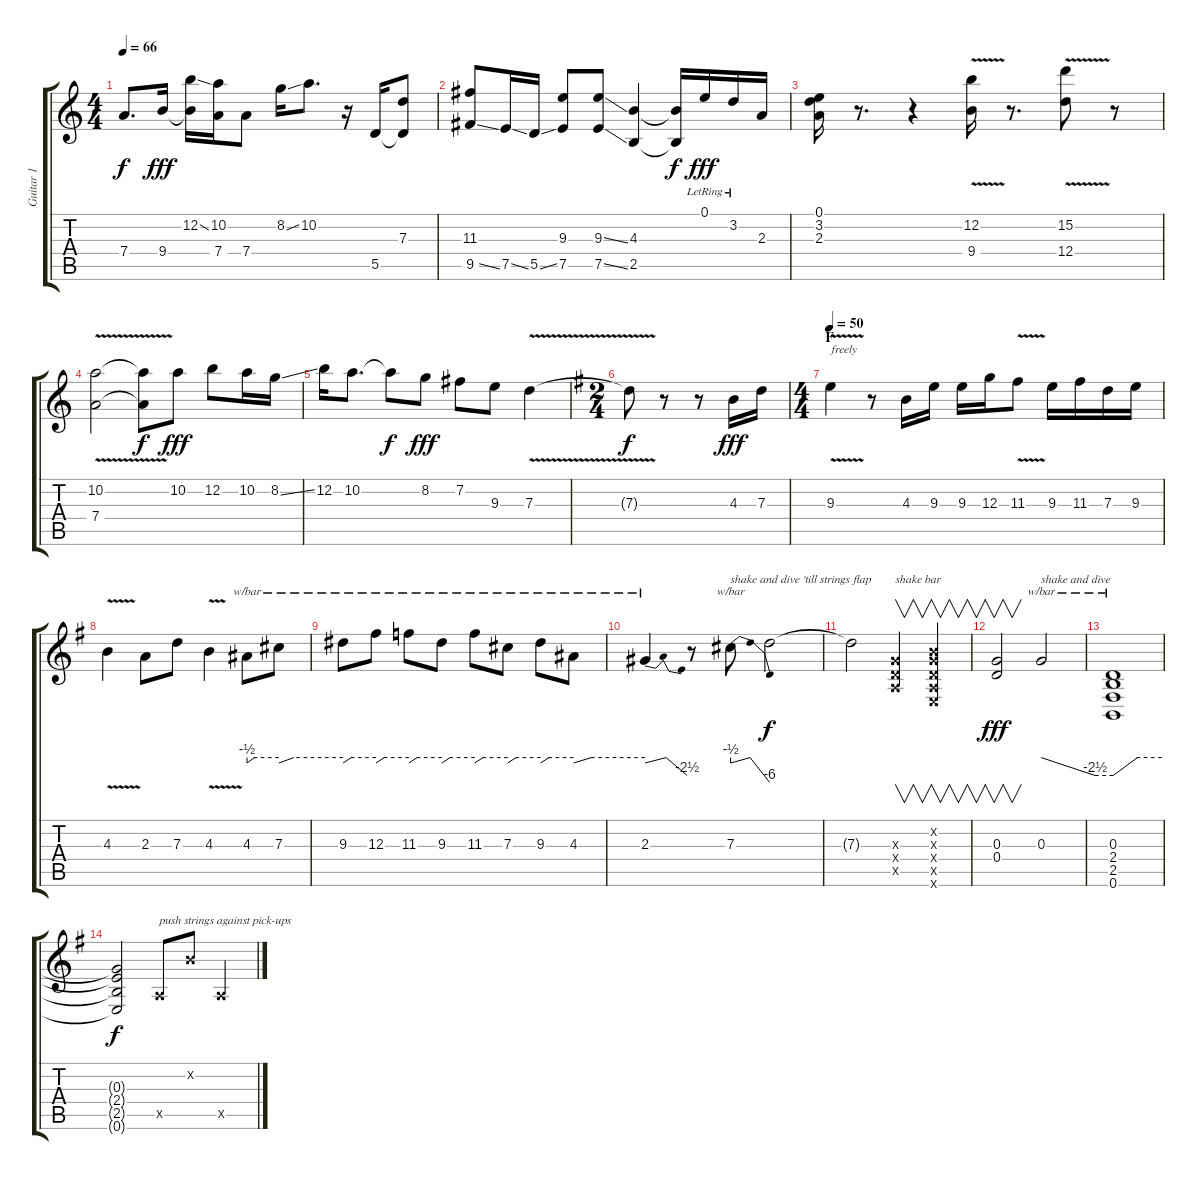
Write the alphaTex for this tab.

\track ("Guitar 1" "Guitar 1") {instrument electricguitarclean}
\staff {score tabs}
\tuning (E4 B3 G3 D3 A2 E2) {hide}
\ts (4 4)
\tempo 66
\clef g2
\ks c
7.4{t}.8{d dy f} 9.4.16{dy fff} (12.2{ss} 9.4{t}).16 (10.2 7.4).16 7.4.8 8.2{ss}.16 10.2.8{d} r.16 5.5.16 (7.3 5.5{t}).8 |
(11.3 9.5{ss}).8 7.5{ss}.16 5.5{ss}.16 (9.3 7.5).8 (9.3{ss} 7.5{ss}).8 (4.3 2.5).4 (4.3{t} 2.5{t}).16{dy f} 0.1{lr}.16{dy fff} 3.2{lr}.16 2.3.16 |
(0.1 3.2 2.3).16 r.8{d} r.4 (12.2{v} 9.4{v}).16 r.8{d} (15.2{v} 12.4{v}).8 r.8 |
(10.2{v} 7.4{v}).2 (10.2{t} 7.4{t}).8{dy f} 10.2.8{dy fff} 12.2.8 10.2.16 8.2{ss}.16 |
12.2.16 10.2.8{d} 10.2{t}.8{dy f} 8.2.8{dy fff} 7.2.8 9.3.8 7.3{v}.4 |
\ts (2 4)
\ks g
7.3{t}.8{dy f} r.8 r.8 4.3.16{dy fff} 7.3.16 |
\ts (4 4)
\section ("" "F")
\tempo 50
9.3{v}.4{txt "freely"} r.8 4.3.16 9.3.16 9.3.16 12.3.16 11.3{v}.8 9.3.16 11.3.16 7.3.16 9.3.16 |
4.3{v}.4 2.3.8 7.3.8 4.3{v}.4 4.3.8{tbe (custom default 0 -2 14 0 60 0)} 7.3.8{tbe (custom default 0 -2 14 0 60 0)} |
9.3.8{tbe (custom default 0 -2 15 0 60 0)} 12.3.8{tbe (custom default 0 -2 15 0 60 0)} 11.3.8{tbe (custom default 0 -2 15 0 60 0)} 9.3.8{tbe (custom default 0 -2 15 0 60 0)} 11.3.8{tbe (custom default 0 -2 15 0 60 0)} 7.3.8{tbe (custom default 0 -2 15 0 60 0)} 9.3.8{tbe (custom default 0 -2 15 0 60 0)} 4.3.8{tbe (custom default 0 -2 15 0 60 0)} |
2.3.4{tbe (dip default 0 -2 15 0 37 0 60 -10)} r.8 7.3.8{tbe (dip default 0 -2 3 0 60 -24) txt "shake and dive 'till strings flap"} 7.3{t}.2{dy f} |
7.3{t}.2 (0.3{x} 0.4{x} 0.5{x}).4{v txt "shake bar"} (0.2{x} 0.3{x} 0.4{x} 0.5{x} 0.6{x}).4{v} |
(0.3 0.4).2{v dy fff} 0.3.2{tbe (custom default 0 0 45 -10 60 -10) txt "shake and dive"} |
(0.3 2.4 2.5 0.6).1{tbe (custom default 0 -10 30 0 60 0)} |
(0.3{t} 2.4{t} 2.5{t} 0.6{t}).2{dy f} 0.5{x}.8{txt "push strings against pick-ups"} 0.2{x}.8 0.5{x}.4
